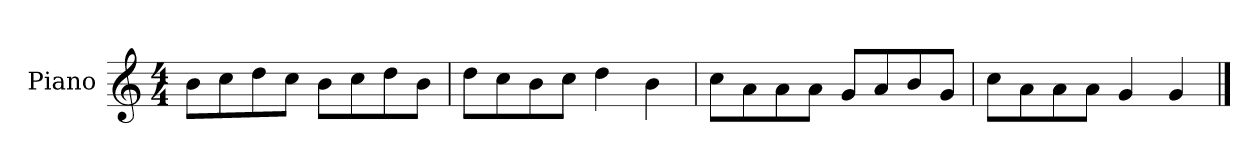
**kern
*part1
*staff1
*I"Piano
*I'P-no
*clefG2
*k[]
*M4/4
*MM90
=1
8b\L
8cc\
8dd\
8cc\J
8b\L
8cc\
8dd\
8b\J
=2
8dd\L
8cc\
8b\
8cc\J
4dd\
4b\
=3
8cc\L
8a\
8a\
8a\J
8g/L
8a/
8b/
8g/J
=4
8cc\L
8a\
8a\
8a\J
4g/
4g/
==
*-
